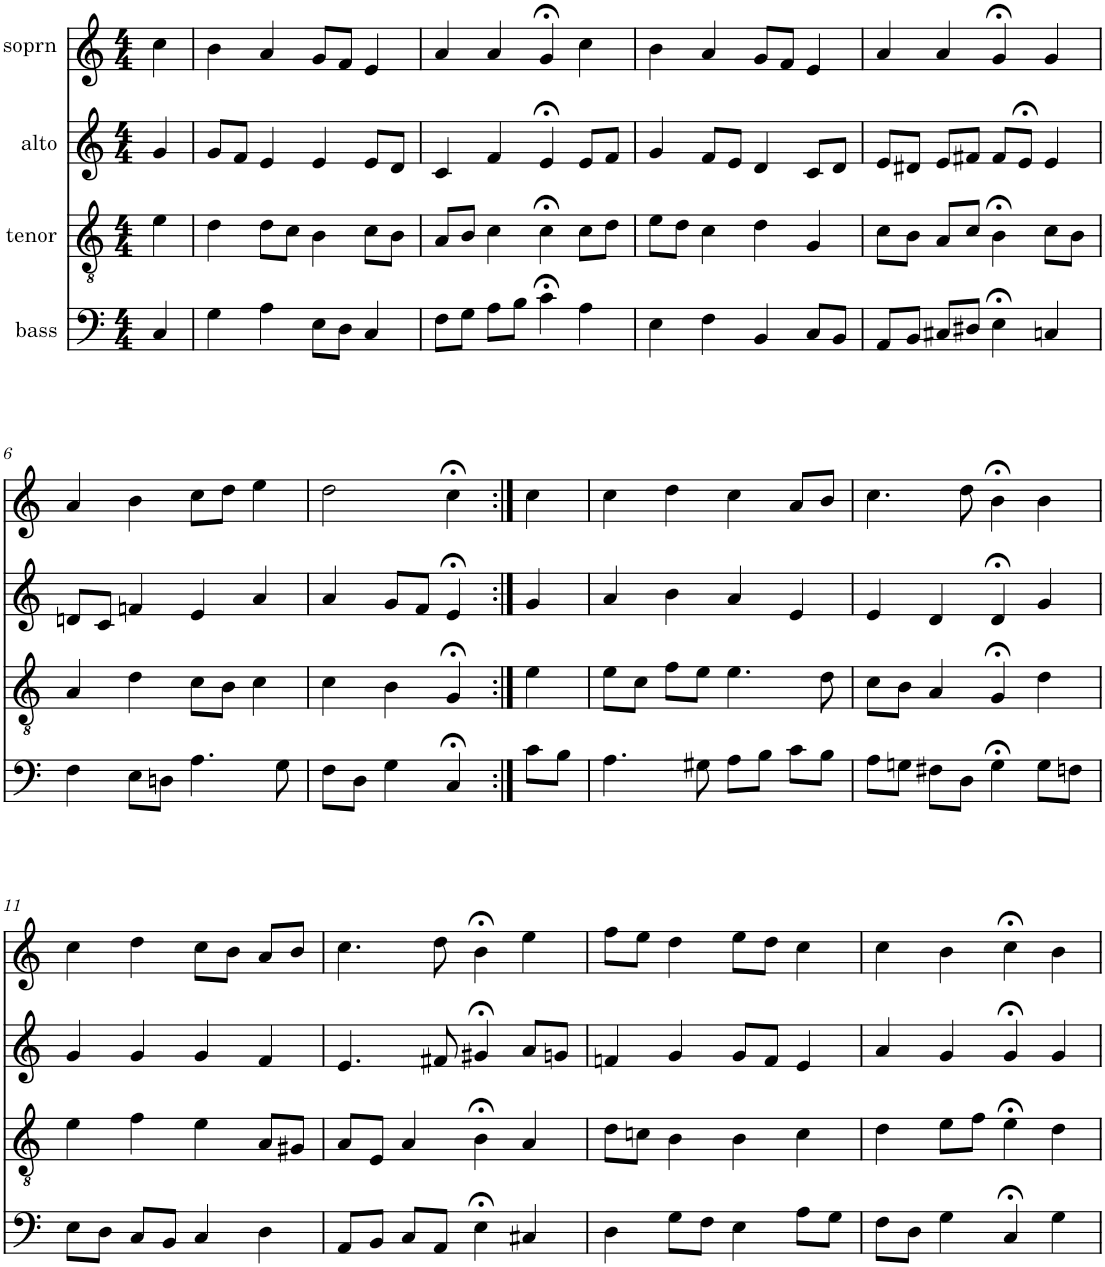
**kern	**kern	**kern	**kern
*part4	*part3	*part2	*part1
*staff4	*staff3	*staff2	*staff1
*I"bass	*I"tenor	*I"alto	*I"soprn
*clefF4	*clefGv2	*clefG2	*clefG2
*k[]	*k[]	*k[]	*k[]
*M4/4	*M4/4	*M4/4	*M4/4
=1	=1	=1	=1
4C/	4e\	4g/	4cc\
=2	=2	=2	=2
4G\	4d\	8g/L	4b\
.	.	8f/J	.
4A\	8d\L	4e/	4a/
.	8c\J	.	.
8E\L	4B\	4e/	8g/L
8D\J	.	.	8f/J
4C/	8c\L	8e/L	4e/
.	8B\J	8d/J	.
=3	=3	=3	=3
8F\L	8A/L	4c/	4a/
8G\J	8B/J	.	.
8A\L	4c\	4f/	4a/
8B\J	.	.	.
4c;<\	4c;<\	4e;</	4g;</
4A\	8c\L	8e/L	4cc\
.	8d\J	8f/J	.
=4	=4	=4	=4
4E\	8e\L	4g/	4b\
.	8d\J	.	.
4F\	4c\	8f/L	4a/
.	.	8e/J	.
4BB/	4d\	4d/	8g/L
.	.	.	8f/J
8C/L	4G/	8c/L	4e/
8BB/J	.	8d/J	.
=5	=5	=5	=5
8AA/L	8c\L	8e/L	4a/
8BB/J	8B\J	8d#X/J	.
8C#X/L	8A/L	8e/L	4a/
8D#X/J	8c/J	8f#X/J	.
4E;<\	4B;<\	8f#/L	4g;</
.	.	8e;</J	.
4Cn/	8c\L	4e/	4g/
.	8B\J	.	.
!!LO:LB:g=z
=6	=6	=6	=6
4F\	4A/	8dn/L	4a/
.	.	8c/J	.
8E\L	4d\	4fn/	4b\
8Dn\J	.	.	.
4.A\	8c\L	4e/	8cc\L
.	8B\J	.	8dd\J
.	4c\	4a/	4ee\
8G\	.	.	.
=7	=7	=7	=7
8F\L	4c\	4a/	2dd\
8D\J	.	.	.
4G\	4B\	8g/L	.
.	.	8f/J	.
4C;</	4G;</	4e;</	4cc;<\
=8:|!	=8:|!	=8:|!	=8:|!
8c\L	4e\	4g/	4cc\
8B\J	.	.	.
=9	=9	=9	=9
4.A\	8e\L	4a/	4cc\
.	8c\J	.	.
.	8f\L	4b\	4dd\
8G#X\	8e\J	.	.
8A\L	4.e\	4a/	4cc\
8B\J	.	.	.
8c\L	.	4e/	8a/L
8B\J	8d\	.	8b/J
=10	=10	=10	=10
8A\L	8c\L	4e/	4.cc\
8Gn\J	8B\J	.	.
8F#X\L	4A/	4d/	.
8D\J	.	.	8dd\
4G;<\	4G;</	4d;</	4b;<\
8G\L	4d\	4g/	4b\
8Fn\J	.	.	.
!!LO:LB:g=z
=11	=11	=11	=11
8E\L	4e\	4g/	4cc\
8D\J	.	.	.
8C/L	4f\	4g/	4dd\
8BB/J	.	.	.
4C/	4e\	4g/	8cc\L
.	.	.	8b\J
4D\	8A/L	4f/	8a/L
.	8G#X/J	.	8b/J
=12	=12	=12	=12
8AA/L	8A/L	4.e/	4.cc\
8BB/J	8E/J	.	.
8C/L	4A/	.	.
8AA/J	.	8f#X/	8dd\
4E;<\	4B;<\	4g#X;</	4b;<\
4C#X/	4A/	8a/L	4ee\
.	.	8gn/J	.
=13	=13	=13	=13
4D\	8d\L	4fn/	8ff\L
.	8cn\J	.	8ee\J
8G\L	4B\	4g/	4dd\
8F\J	.	.	.
4E\	4B\	8g/L	8ee\L
.	.	8f/J	8dd\J
8A\L	4c\	4e/	4cc\
8G\J	.	.	.
=14	=14	=14	=14
8F\L	4d\	4a/	4cc\
8D\J	.	.	.
4G\	8e\L	4g/	4b\
.	8f\J	.	.
4C;</	4e;<\	4g;</	4cc;<\
4G\	4d\	4g/	4b\
=	=	=	=
*-	*-	*-	*-
